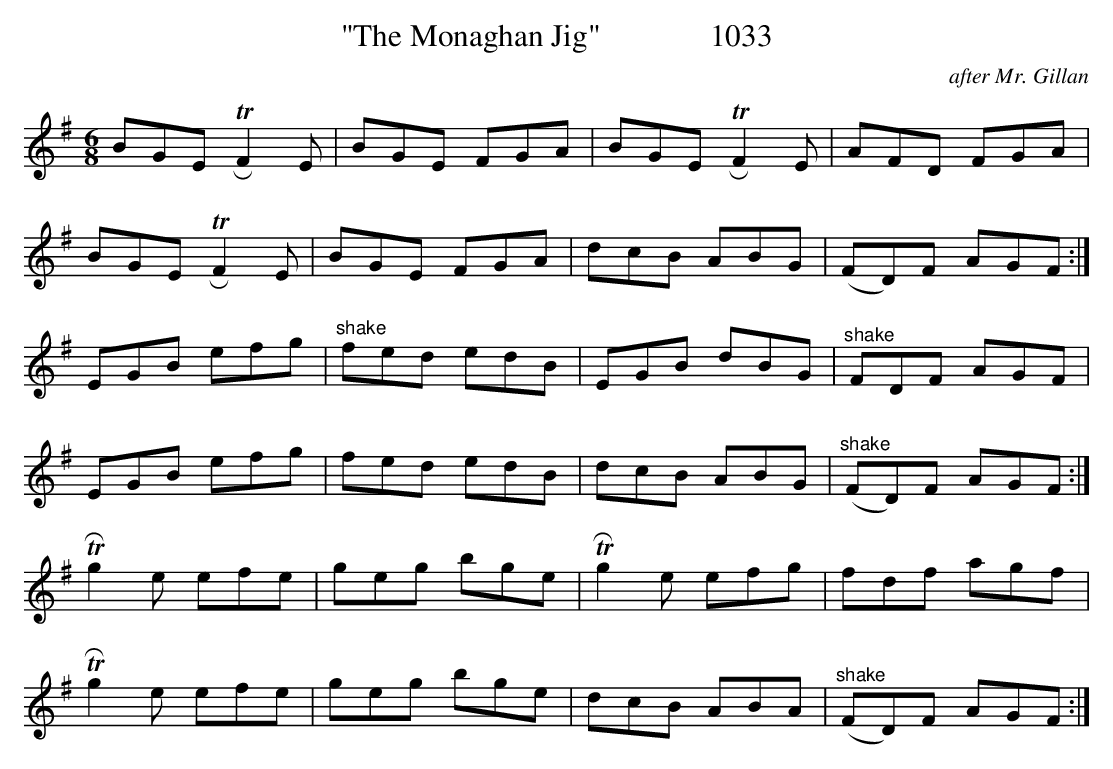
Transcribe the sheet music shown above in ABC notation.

X:1
T:"The Monaghan Jig"              1033
C:after Mr. Gillan
BRENNAN July 2003 (HTTP://WWW.SOSYOURMOM.COM)
M:6/8
L:1/8
K:G
BGE TRF2E|BGE FGA|BGE TRF2E|AFD FGA|
BGE TRF2E|BGE FGA|dcB ABG|(FD)F AGF:|
EGB efg|"^shake"fed edB|EGB dBG|"^shake"FDF AGF|
EGB efg|fed edB|dcB ABG|("^shake"FD)F AGF:|
TRg2e efe|geg bge| TRg2e efg|fdf agf|
TRg2e efe|geg bge|dcB ABA|("^shake"FD)F AGF:|
